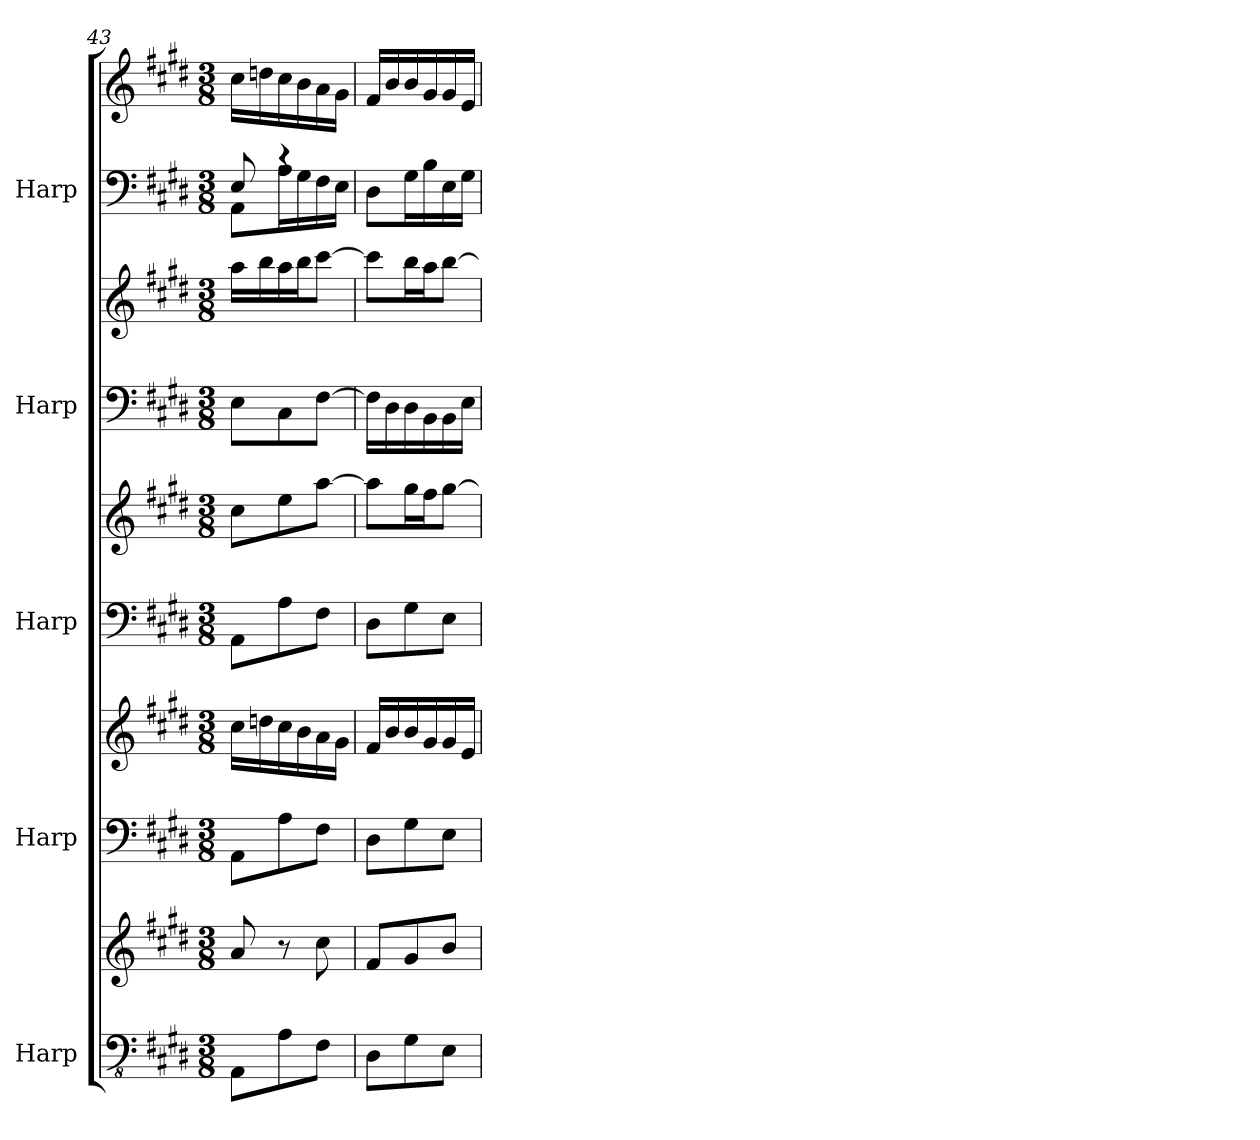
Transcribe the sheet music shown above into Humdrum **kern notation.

**kern	**kern	**kern	**kern	**kern	**kern	**kern	**kern	**kern	**kern
*part5	*part5	*part4	*part4	*part3	*part3	*part2	*part2	*part1	*part1
*staff10	*staff9	*staff8	*staff7	*staff6	*staff5	*staff4	*staff3	*staff2	*staff1
*I"Harp	*	*I"Harp	*	*I"Harp	*	*I"Harp	*	*I"Harp	*
*I'Hp	*	*I'Hp	*	*I'Hp	*	*I'Hp	*	*I'Hp	*
*clefFv4	*clefG2	*clefF4	*clefG2	*clefF4	*clefG2	*clefF4	*clefG2	*clefF4	*clefG2
*k[f#c#g#d#]	*k[f#c#g#d#]	*k[f#c#g#d#]	*k[f#c#g#d#]	*k[f#c#g#d#]	*k[f#c#g#d#]	*k[f#c#g#d#]	*k[f#c#g#d#]	*k[f#c#g#d#]	*k[f#c#g#d#]
*M3/8	*M3/8	*M3/8	*M3/8	*M3/8	*M3/8	*M3/8	*M3/8	*M3/8	*M3/8
=43	=43	=43	=43	=43	=43	=43	=43	=43	=43
*	*	*	*	*	*	*	*	*^	*
8AAA\L	8a/	8AA\L	16cc#\LL	8AA\L	8cc#\L	8E\L	16aa\LL	8E/	8AA\L	16cc#\LL
.	.	.	16ddn\	.	.	.	16bb\	.	.	16ddn\
8AA\	8r	8A\	16cc#\	8A\	8ee\	8C#\	16aa\	4rc	16A\L	16cc#\
.	.	.	16b\	.	.	.	16bb\J	.	16G#\	16b\
8FF#\J	8cc#\	8F#\J	16a\	8F#\J	[8aa\J	[8F#\J	[8ccc#\J	.	16F#\	16a\
.	.	.	16g#\JJ	.	.	.	.	.	16E\JJ	16g#\JJ
*	*	*	*	*	*	*	*	*v	*v	*
=44	=44	=44	=44	=44	=44	=44	=44	=44	=44
8DD#\L	8f#/L	8D#\L	16f#/LL	8D#\L	8aa\L]	16F#\LL]	8ccc#\L]	8D#\L	16f#/LL
.	.	.	16b/	.	.	16D#\	.	.	16b/
8GG#\	8g#/	8G#\	16b/	8G#\	16gg#\L	16D#\	16bb\L	16G#\L	16b/
.	.	.	16g#/	.	16ff#\J	16BB\	16aa\J	16B\	16g#/
8EE\J	8b/J	8E\J	16g#/	8E\J	[8gg#\J	16BB\	[8bb\J	16E\	16g#/
.	.	.	16e/JJ	.	.	16E\JJ	.	16G#\JJ	16e/JJ
=	=	=	=	=	=	=	=	=	=
*-	*-	*-	*-	*-	*-	*-	*-	*-	*-
